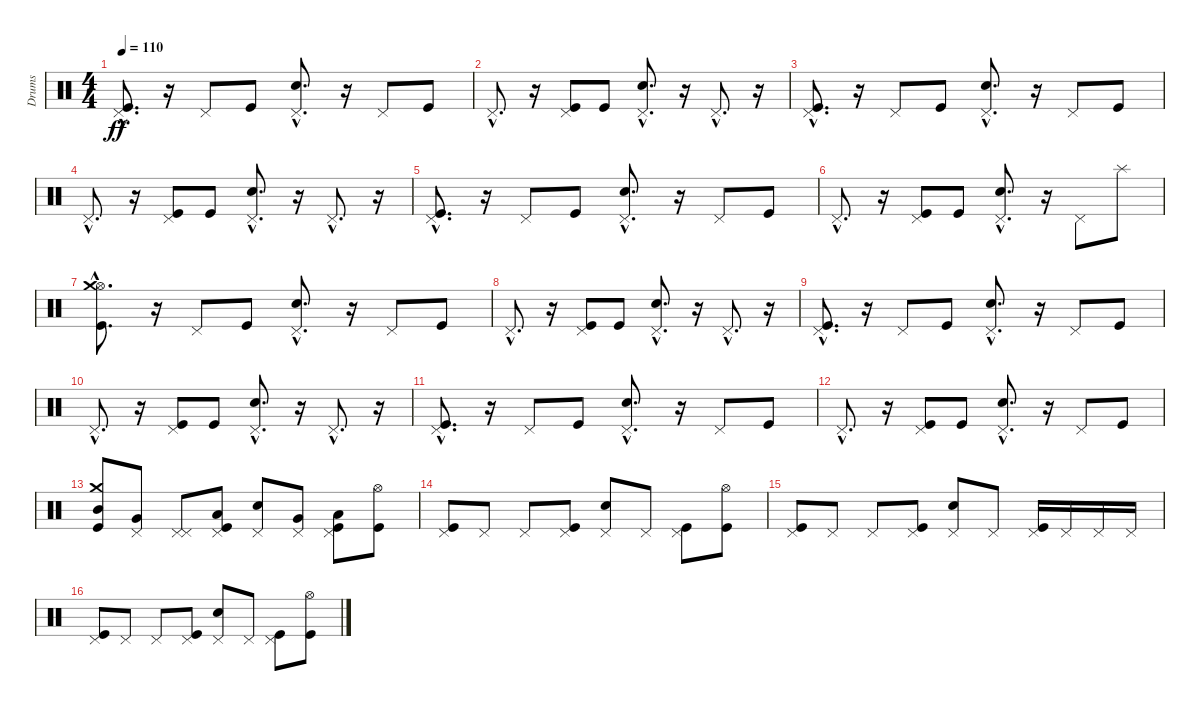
\track ("Drums" "Drums") {instrument percussion}
\staff {score}
\articulation defaults
\ts (4 4)
\tempo 110
\clef neutral
\ks c
("Kick (hit)"{hac} "Pedal Hi-Hat (hit)"{hac}).8{d dy ff} r.16 "Pedal Hi-Hat (hit)".8 "Kick (hit)".8 ("Electric Snare (hit)"{hac} "Pedal Hi-Hat (hit)"{hac}).8{d} r.16 "Pedal Hi-Hat (hit)".8 "Kick (hit)".8 |
"Pedal Hi-Hat (hit)"{hac}.8{d} r.16 ("Kick (hit)" "Pedal Hi-Hat (hit)").8 "Kick (hit)".8 ("Electric Snare (hit)"{hac} "Pedal Hi-Hat (hit)"{hac}).8{d} r.16 "Pedal Hi-Hat (hit)"{hac}.8{d} r.16 |
("Kick (hit)"{hac} "Pedal Hi-Hat (hit)"{hac}).8{d} r.16 "Pedal Hi-Hat (hit)".8 "Kick (hit)".8 ("Electric Snare (hit)"{hac} "Pedal Hi-Hat (hit)"{hac}).8{d} r.16 "Pedal Hi-Hat (hit)".8 "Kick (hit)".8 |
"Pedal Hi-Hat (hit)"{hac}.8{d} r.16 ("Kick (hit)" "Pedal Hi-Hat (hit)").8 "Kick (hit)".8 ("Electric Snare (hit)"{hac} "Pedal Hi-Hat (hit)"{hac}).8{d} r.16 "Pedal Hi-Hat (hit)"{hac}.8{d} r.16 |
("Kick (hit)"{hac} "Pedal Hi-Hat (hit)"{hac}).8{d} r.16 "Pedal Hi-Hat (hit)".8 "Kick (hit)".8 ("Electric Snare (hit)"{hac} "Pedal Hi-Hat (hit)"{hac}).8{d} r.16 "Pedal Hi-Hat (hit)".8 "Kick (hit)".8 |
"Pedal Hi-Hat (hit)"{hac}.8{d} r.16 ("Kick (hit)" "Pedal Hi-Hat (hit)").8 "Kick (hit)".8 ("Electric Snare (hit)"{hac} "Pedal Hi-Hat (hit)"{hac}).8{d} r.16 "Pedal Hi-Hat (hit)".8 "Splash (hit)".8 |
("Kick (hit)"{hac} "Hi-Hat (open)"{hac} "Crash medium (hit)"{hac}).8{d} r.16 "Pedal Hi-Hat (hit)".8 "Kick (hit)".8 ("Electric Snare (hit)"{hac} "Pedal Hi-Hat (hit)"{hac}).8{d} r.16 "Pedal Hi-Hat (hit)".8 "Kick (hit)".8 |
"Pedal Hi-Hat (hit)"{hac}.8{d} r.16 ("Kick (hit)" "Pedal Hi-Hat (hit)").8 "Kick (hit)".8 ("Electric Snare (hit)"{hac} "Pedal Hi-Hat (hit)"{hac}).8{d} r.16 "Pedal Hi-Hat (hit)"{hac}.8{d} r.16 |
("Kick (hit)"{hac} "Pedal Hi-Hat (hit)"{hac}).8{d} r.16 "Pedal Hi-Hat (hit)".8 "Kick (hit)".8 ("Electric Snare (hit)"{hac} "Pedal Hi-Hat (hit)"{hac}).8{d} r.16 "Pedal Hi-Hat (hit)".8 "Kick (hit)".8 |
"Pedal Hi-Hat (hit)"{hac}.8{d} r.16 ("Kick (hit)" "Pedal Hi-Hat (hit)").8 "Kick (hit)".8 ("Electric Snare (hit)"{hac} "Pedal Hi-Hat (hit)"{hac}).8{d} r.16 "Pedal Hi-Hat (hit)"{hac}.8{d} r.16 |
("Kick (hit)"{hac} "Pedal Hi-Hat (hit)"{hac}).8{d} r.16 "Pedal Hi-Hat (hit)".8 "Kick (hit)".8 ("Electric Snare (hit)"{hac} "Pedal Hi-Hat (hit)"{hac}).8{d} r.16 "Pedal Hi-Hat (hit)".8 "Kick (hit)".8 |
"Pedal Hi-Hat (hit)"{hac}.8{d} r.16 ("Kick (hit)" "Pedal Hi-Hat (hit)").8 "Kick (hit)".8 ("Electric Snare (hit)"{hac} "Pedal Hi-Hat (hit)"{hac}).8{d} r.16 "Pedal Hi-Hat (hit)".8 "Kick (hit)".8 |
("Kick (hit)" "Mid Tom (hit)" "Crash medium (hit)").8 ("Very Low Tom (hit)" "Pedal Hi-Hat (hit)").8 ("Pedal Hi-Hat (hit)" "Pedal Hi-Hat (hit)").8 ("Kick (hit)" "Low Floor Tom (hit)" "Pedal Hi-Hat (hit)").8 ("Electric Snare (hit)" "Pedal Hi-Hat (hit)").8 ("Very Low Tom (hit)" "Pedal Hi-Hat (hit)").8 ("Kick (hit)" "Low Floor Tom (hit)" "Pedal Hi-Hat (hit)").8 ("Kick (hit)" "Hi-Hat (open)").8 |
("Kick (hit)" "Pedal Hi-Hat (hit)").8 "Pedal Hi-Hat (hit)".8 "Pedal Hi-Hat (hit)".8 ("Kick (hit)" "Pedal Hi-Hat (hit)").8 ("Electric Snare (hit)" "Pedal Hi-Hat (hit)").8 "Pedal Hi-Hat (hit)".8 ("Kick (hit)" "Pedal Hi-Hat (hit)").8 ("Kick (hit)" "Hi-Hat (open)").8 |
("Kick (hit)" "Pedal Hi-Hat (hit)").8 "Pedal Hi-Hat (hit)".8 "Pedal Hi-Hat (hit)".8 ("Kick (hit)" "Pedal Hi-Hat (hit)").8 ("Electric Snare (hit)" "Pedal Hi-Hat (hit)").8 "Pedal Hi-Hat (hit)".8 ("Kick (hit)" "Pedal Hi-Hat (hit)").16 "Pedal Hi-Hat (hit)".16 "Pedal Hi-Hat (hit)".16 "Pedal Hi-Hat (hit)".16 |
("Kick (hit)" "Pedal Hi-Hat (hit)").8 "Pedal Hi-Hat (hit)".8 "Pedal Hi-Hat (hit)".8 ("Kick (hit)" "Pedal Hi-Hat (hit)").8 ("Electric Snare (hit)" "Pedal Hi-Hat (hit)").8 "Pedal Hi-Hat (hit)".8 ("Kick (hit)" "Pedal Hi-Hat (hit)").8 ("Kick (hit)" "Hi-Hat (open)").8
